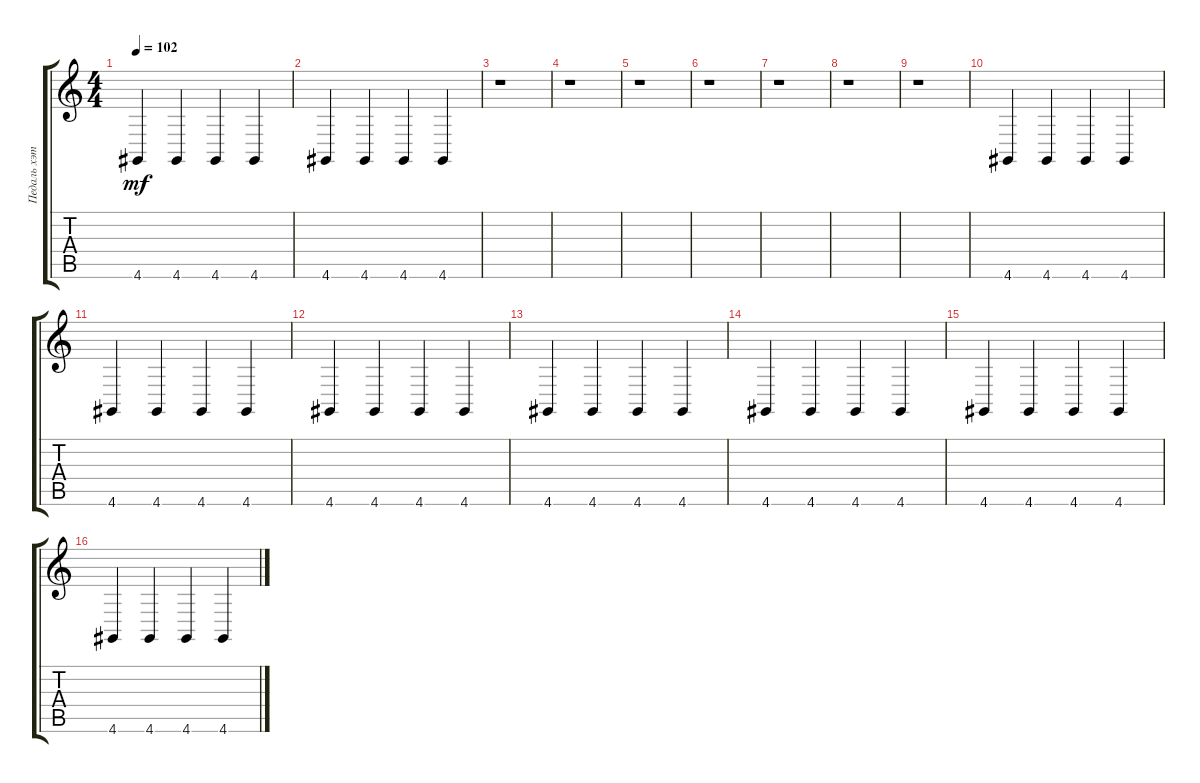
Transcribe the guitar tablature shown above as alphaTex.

\track ("Педаль хэт" "Педаль хэт") {instrument acousticgrandpiano}
\staff {score tabs}
\tuning (E4 B3 G3 D3 A2 E2) {hide}
\ts (4 4)
\tempo 102
\clef g2
\ks c
4.6.4{dy mf} 4.6.4 4.6.4 4.6.4 |
4.6.4 4.6.4 4.6.4 4.6.4 |
r.1 |
r.1 |
r.1 |
r.1 |
r.1 |
r.1 |
r.1 |
4.6.4 4.6.4 4.6.4 4.6.4 |
4.6.4 4.6.4 4.6.4 4.6.4 |
4.6.4 4.6.4 4.6.4 4.6.4 |
4.6.4 4.6.4 4.6.4 4.6.4 |
4.6.4 4.6.4 4.6.4 4.6.4 |
4.6.4 4.6.4 4.6.4 4.6.4 |
4.6.4 4.6.4 4.6.4 4.6.4
